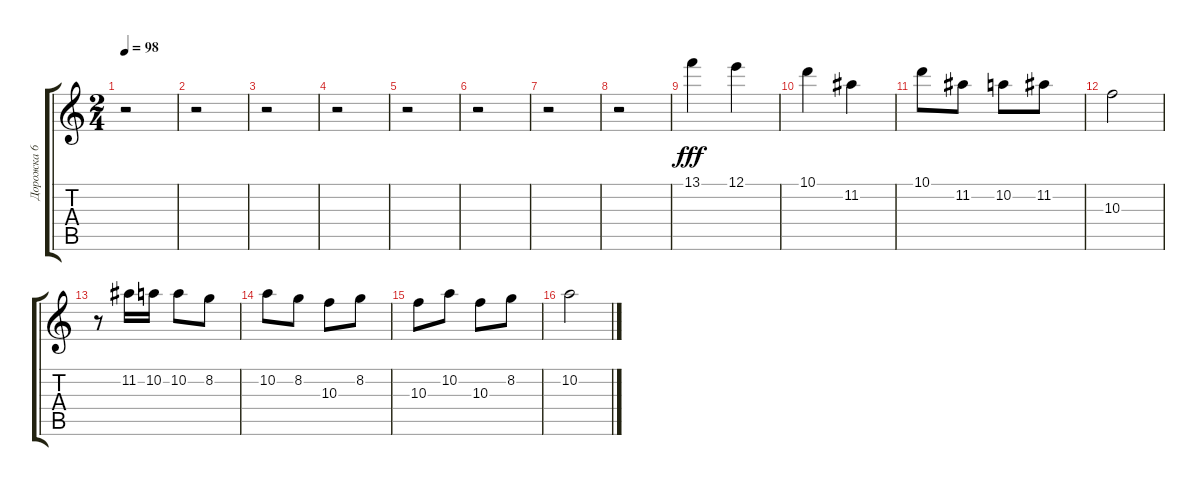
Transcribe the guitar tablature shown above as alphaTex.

\track ("Дорожка 6" "Дорожка 6") {instrument distortionguitar}
\staff {score tabs}
\tuning (E4 B3 G3 D3 A2 E2) {hide}
\ts (2 4)
\tempo 98
\clef g2
\ks c
r.2{dy fff} |
r.2 |
r.2 |
r.2 |
r.2 |
r.2 |
r.2 |
r.2 |
13.1.4 12.1.4 |
10.1.4 11.2.4 |
10.1.8 11.2.8 10.2.8 11.2.8 |
10.3.2 |
r.8 11.2.16 10.2.16 10.2.8 8.2.8 |
10.2.8 8.2.8 10.3.8 8.2.8 |
10.3.8 10.2.8 10.3.8 8.2.8 |
10.2.2
